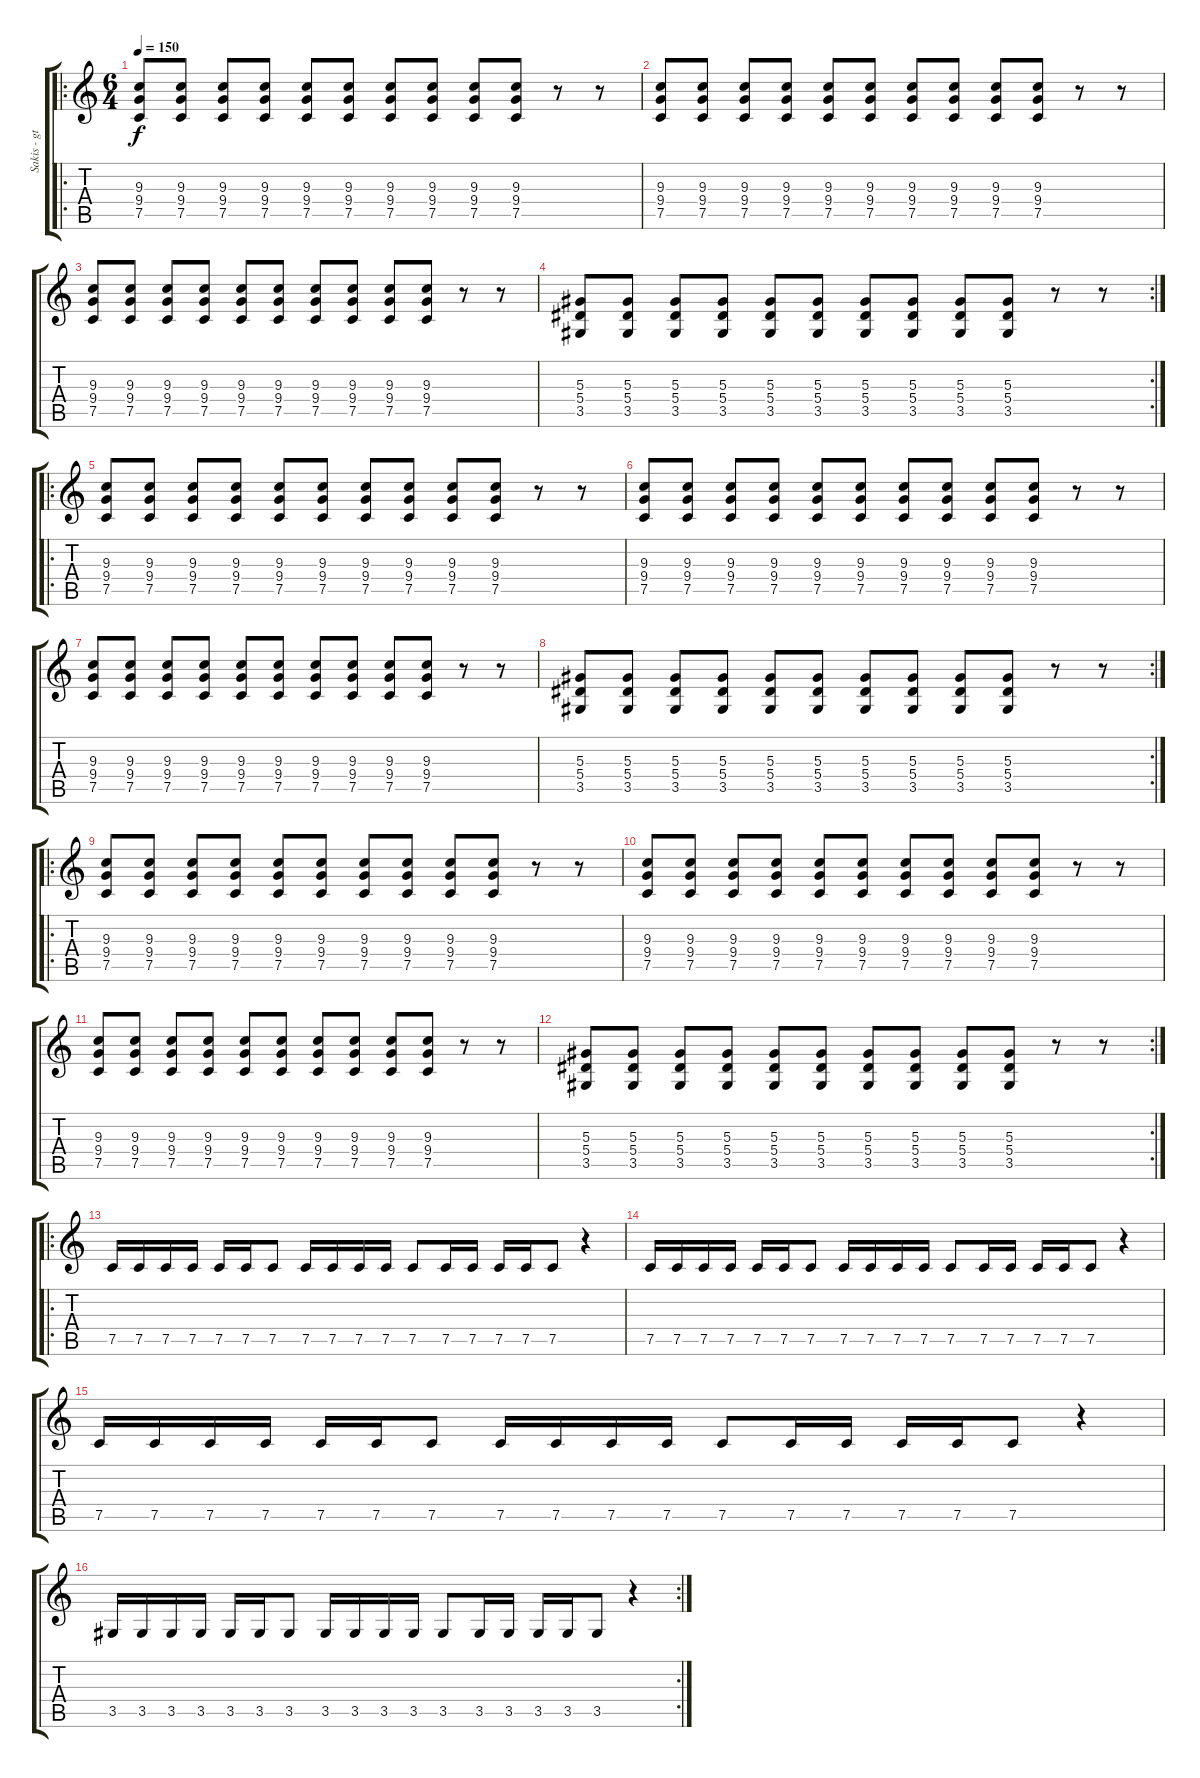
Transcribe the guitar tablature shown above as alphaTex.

\track ("Sakis - gtr1" "Sakis - gt") {instrument distortionguitar}
\staff {score tabs}
\tuning (C4 G3 Eb3 Bb2 F2 C2) {hide}
\ro
\ts (6 4)
\tempo 150
\clef g2
\ks c
(9.3 9.4 7.5).8{dy f instrument distortionguitar} (9.3 9.4 7.5).8 (9.3 9.4 7.5).8 (9.3 9.4 7.5).8 (9.3 9.4 7.5).8 (9.3 9.4 7.5).8 (9.3 9.4 7.5).8 (9.3 9.4 7.5).8 (9.3 9.4 7.5).8 (9.3 9.4 7.5).8 r.8 r.8 |
(9.3 9.4 7.5).8 (9.3 9.4 7.5).8 (9.3 9.4 7.5).8 (9.3 9.4 7.5).8 (9.3 9.4 7.5).8 (9.3 9.4 7.5).8 (9.3 9.4 7.5).8 (9.3 9.4 7.5).8 (9.3 9.4 7.5).8 (9.3 9.4 7.5).8 r.8 r.8 |
(9.3 9.4 7.5).8 (9.3 9.4 7.5).8 (9.3 9.4 7.5).8 (9.3 9.4 7.5).8 (9.3 9.4 7.5).8 (9.3 9.4 7.5).8 (9.3 9.4 7.5).8 (9.3 9.4 7.5).8 (9.3 9.4 7.5).8 (9.3 9.4 7.5).8 r.8 r.8 |
\rc 2
(5.3 5.4 3.5).8 (5.3 5.4 3.5).8 (5.3 5.4 3.5).8 (5.3 5.4 3.5).8 (5.3 5.4 3.5).8 (5.3 5.4 3.5).8 (5.3 5.4 3.5).8 (5.3 5.4 3.5).8 (5.3 5.4 3.5).8 (5.3 5.4 3.5).8 r.8 r.8 |
\ro
(9.3 9.4 7.5).8 (9.3 9.4 7.5).8 (9.3 9.4 7.5).8 (9.3 9.4 7.5).8 (9.3 9.4 7.5).8 (9.3 9.4 7.5).8 (9.3 9.4 7.5).8 (9.3 9.4 7.5).8 (9.3 9.4 7.5).8 (9.3 9.4 7.5).8 r.8 r.8 |
(9.3 9.4 7.5).8 (9.3 9.4 7.5).8 (9.3 9.4 7.5).8 (9.3 9.4 7.5).8 (9.3 9.4 7.5).8 (9.3 9.4 7.5).8 (9.3 9.4 7.5).8 (9.3 9.4 7.5).8 (9.3 9.4 7.5).8 (9.3 9.4 7.5).8 r.8 r.8 |
(9.3 9.4 7.5).8 (9.3 9.4 7.5).8 (9.3 9.4 7.5).8 (9.3 9.4 7.5).8 (9.3 9.4 7.5).8 (9.3 9.4 7.5).8 (9.3 9.4 7.5).8 (9.3 9.4 7.5).8 (9.3 9.4 7.5).8 (9.3 9.4 7.5).8 r.8 r.8 |
\rc 2
(5.3 5.4 3.5).8 (5.3 5.4 3.5).8 (5.3 5.4 3.5).8 (5.3 5.4 3.5).8 (5.3 5.4 3.5).8 (5.3 5.4 3.5).8 (5.3 5.4 3.5).8 (5.3 5.4 3.5).8 (5.3 5.4 3.5).8 (5.3 5.4 3.5).8 r.8 r.8 |
\ro
(9.3 9.4 7.5).8 (9.3 9.4 7.5).8 (9.3 9.4 7.5).8 (9.3 9.4 7.5).8 (9.3 9.4 7.5).8 (9.3 9.4 7.5).8 (9.3 9.4 7.5).8 (9.3 9.4 7.5).8 (9.3 9.4 7.5).8 (9.3 9.4 7.5).8 r.8 r.8 |
(9.3 9.4 7.5).8 (9.3 9.4 7.5).8 (9.3 9.4 7.5).8 (9.3 9.4 7.5).8 (9.3 9.4 7.5).8 (9.3 9.4 7.5).8 (9.3 9.4 7.5).8 (9.3 9.4 7.5).8 (9.3 9.4 7.5).8 (9.3 9.4 7.5).8 r.8 r.8 |
(9.3 9.4 7.5).8 (9.3 9.4 7.5).8 (9.3 9.4 7.5).8 (9.3 9.4 7.5).8 (9.3 9.4 7.5).8 (9.3 9.4 7.5).8 (9.3 9.4 7.5).8 (9.3 9.4 7.5).8 (9.3 9.4 7.5).8 (9.3 9.4 7.5).8 r.8 r.8 |
\rc 2
(5.3 5.4 3.5).8 (5.3 5.4 3.5).8 (5.3 5.4 3.5).8 (5.3 5.4 3.5).8 (5.3 5.4 3.5).8 (5.3 5.4 3.5).8 (5.3 5.4 3.5).8 (5.3 5.4 3.5).8 (5.3 5.4 3.5).8 (5.3 5.4 3.5).8 r.8 r.8 |
\ro
7.5.16 7.5.16 7.5.16 7.5.16 7.5.16 7.5.16 7.5.8 7.5.16 7.5.16 7.5.16 7.5.16 7.5.8 7.5.16 7.5.16 7.5.16 7.5.16 7.5.8 r.4 |
7.5.16 7.5.16 7.5.16 7.5.16 7.5.16 7.5.16 7.5.8 7.5.16 7.5.16 7.5.16 7.5.16 7.5.8 7.5.16 7.5.16 7.5.16 7.5.16 7.5.8 r.4 |
7.5.16 7.5.16 7.5.16 7.5.16 7.5.16 7.5.16 7.5.8 7.5.16 7.5.16 7.5.16 7.5.16 7.5.8 7.5.16 7.5.16 7.5.16 7.5.16 7.5.8 r.4 |
\rc 2
3.5.16 3.5.16 3.5.16 3.5.16 3.5.16 3.5.16 3.5.8 3.5.16 3.5.16 3.5.16 3.5.16 3.5.8 3.5.16 3.5.16 3.5.16 3.5.16 3.5.8 r.4
